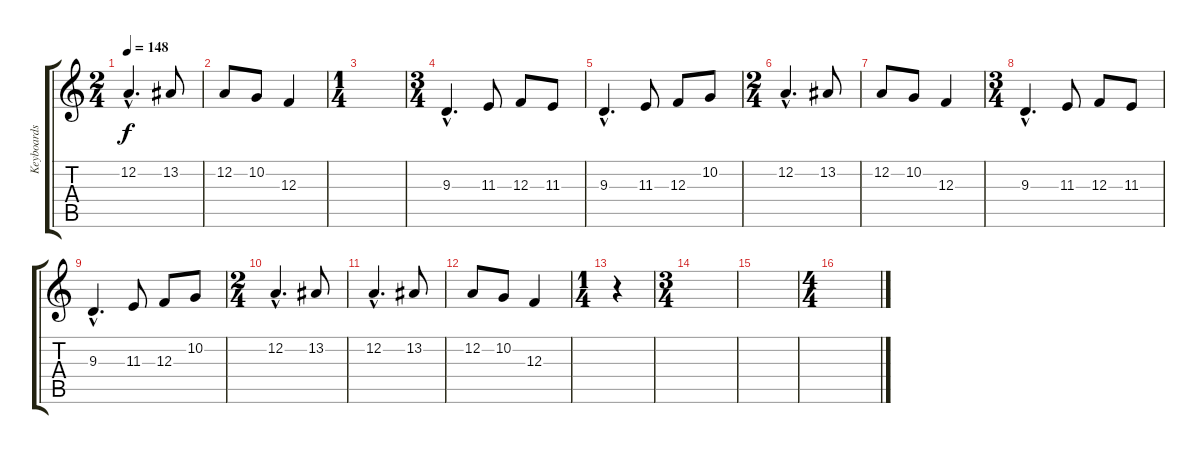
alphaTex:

\track ("Keyboards" "Keyboards") {instrument acousticgrandpiano}
\staff {score tabs}
\tuning (D4 A3 F3 C3 G2 C2) {hide}
\ts (2 4)
\tempo 148
\clef g2
\ks c
12.2{hac}.4{d dy f} 13.2.8 |
12.2.8 10.2.8 12.3.4 |
\ts (1 4)
|
\ts (3 4)
9.3{hac}.4{d} 11.3.8 12.3.8 11.3.8 |
9.3{hac}.4{d} 11.3.8 12.3.8 10.2.8 |
\ts (2 4)
12.2{hac}.4{d} 13.2.8 |
12.2.8 10.2.8 12.3.4 |
\ts (3 4)
9.3{hac}.4{d} 11.3.8 12.3.8 11.3.8 |
9.3{hac}.4{d} 11.3.8 12.3.8 10.2.8 |
\ts (2 4)
12.2{hac}.4{d} 13.2.8 |
12.2{hac}.4{d} 13.2.8 |
12.2.8 10.2.8 12.3.4 |
\ts (1 4)
r.4 |
\ts (3 4)
|
|
\ts (4 4)
